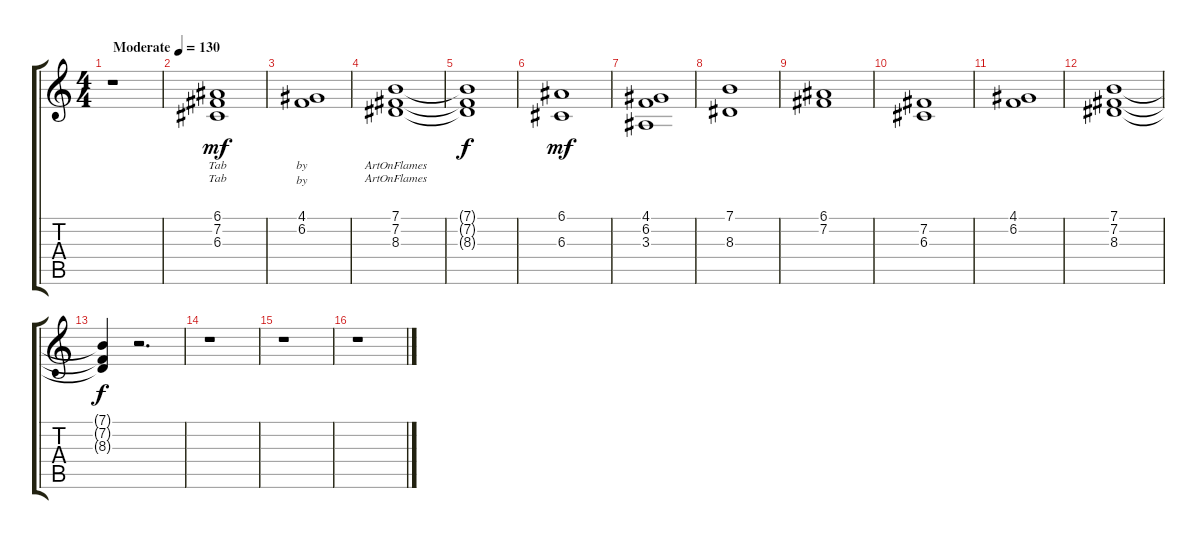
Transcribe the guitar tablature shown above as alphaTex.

\track "" {instrument synthstrings1}
\staff {score tabs}
\tuning (E4 B3 G3 D3 A2 E2) {hide}
\ts (4 4)
\tempo (130 "Moderate")
\clef g2
\ks c
r.1{dy mf instrument synthstrings1} |
(6.1 7.2 6.3).1{lyrics (0 "Tab") lyrics (1 "Tab") lyrics (2 "") lyrics (3 "") lyrics (4 "")} |
(4.1 6.2).1{lyrics (0 "by") lyrics (1 "by") lyrics (2 "") lyrics (3 "") lyrics (4 "")} |
(7.1 7.2 8.3).1{lyrics (0 "ArtOnFlames") lyrics (1 "ArtOnFlames") lyrics (2 "") lyrics (3 "") lyrics (4 "")} |
(7.1{t} 7.2{t} 8.3{t}).1{dy f} |
(6.1 6.3).1{dy mf} |
(4.1 6.2 3.3).1 |
(7.1 8.3).1 |
(6.1 7.2).1 |
(7.2 6.3).1 |
(4.1 6.2).1 |
(7.1 7.2 8.3).1 |
(7.1{t} 7.2{t} 8.3{t}).4{dy f} r.2{d} |
r.1 |
r.1 |
r.1
